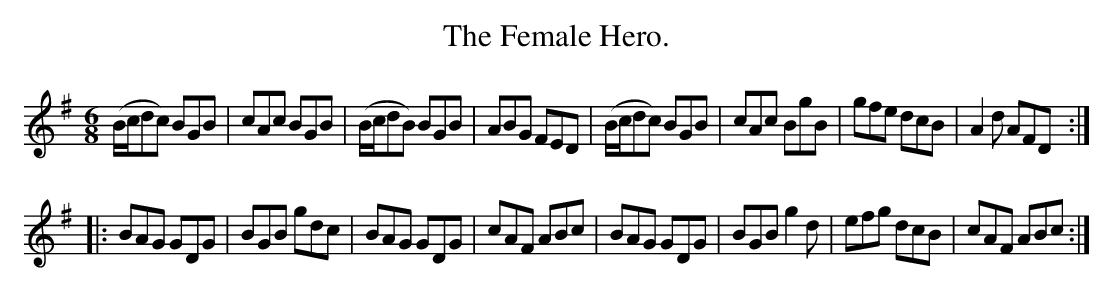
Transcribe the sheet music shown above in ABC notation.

X:1
T:The Female Hero.
M:6/8
L:1/8
K:DMix
(B/c/dc) BGB|cAc BGB|(B/c/dB) BGB|ABG FED |\
(B/c/dc) BGB|cAc BgB| gfe     dcB|A2d AFD::
 BAG     GDG|BGB gdc| BAG     GDG|cAF ABc |\
 BAG     GDG|BGB g2d| efg     dcB|cAF ABc:|
